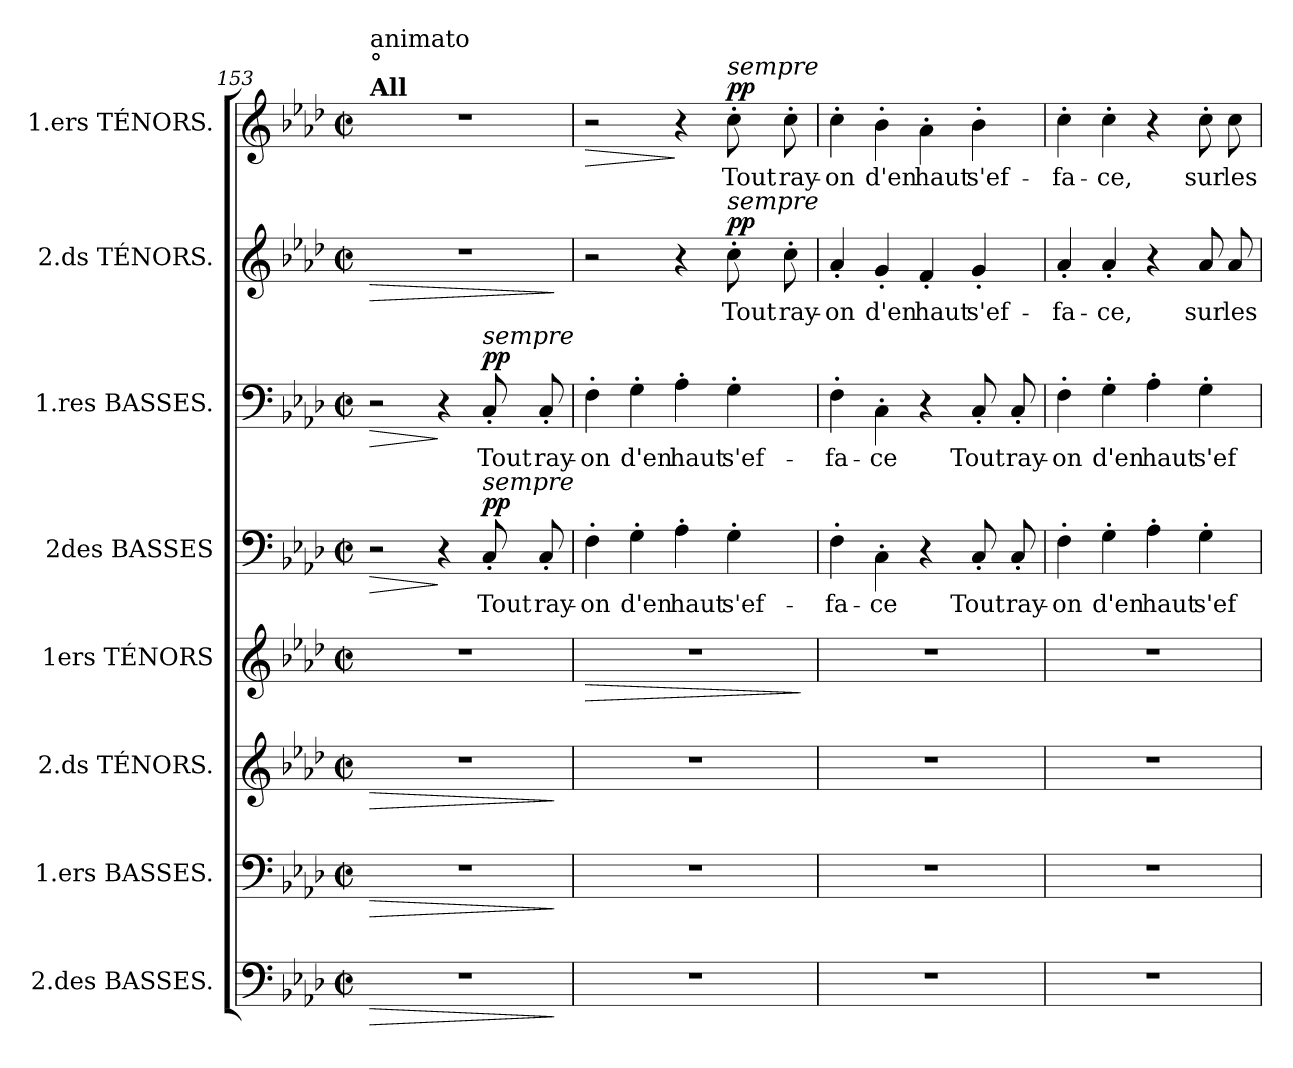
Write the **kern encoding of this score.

**kern	**dynam	**kern	**dynam	**kern	**dynam	**kern	**dynam	**kern	**text	**dynam	**kern	**text	**dynam	**kern	**text	**dynam	**kern	**text	**dynam
*part8	*part8	*part7	*part7	*part6	*part6	*part5	*part5	*part4	*part4	*part4	*part3	*part3	*part3	*part2	*part2	*part2	*part1	*part1	*part1
*staff8	*staff8	*staff7	*staff7	*staff6	*staff6	*staff5	*staff5	*staff4	*staff4	*staff4	*staff3	*staff3	*staff3	*staff2	*staff2	*staff2	*staff1	*staff1	*staff1
*I"2.des BASSES.	*	*I"1.ers BASSES.	*	*I"2.ds TÉNORS.	*	*I"1ers TÉNORS	*	*I"2des BASSES	*	*	*I"1.res BASSES.	*	*	*I"2.ds TÉNORS.	*	*	*I"1.ers TÉNORS.	*	*
*clefF4	*	*clefF4	*	*clefG2	*	*clefG2	*	*clefF4	*	*	*clefF4	*	*	*clefG2	*	*	*clefG2	*	*
*k[b-e-a-d-]	*	*k[b-e-a-d-]	*	*k[b-e-a-d-]	*	*k[b-e-a-d-]	*	*k[b-e-a-d-]	*	*	*k[b-e-a-d-]	*	*	*k[b-e-a-d-]	*	*	*k[b-e-a-d-]	*	*
*A-:	*	*A-:	*	*A-:	*	*A-:	*	*A-:	*	*	*A-:	*	*	*A-:	*	*	*A-:	*	*
*M2/2	*	*M2/2	*	*M2/2	*	*M2/2	*	*M2/2	*	*	*M2/2	*	*	*M2/2	*	*	*M2/2	*	*
*met(c|)	*	*met(c|)	*	*met(c|)	*	*met(c|)	*	*met(c|)	*	*	*met(c|)	*	*	*met(c|)	*	*	*met(c|)	*	*
=153	=153	=153	=153	=153	=153	=153	=153	=153	=153	=153	=153	=153	=153	=153	=153	=153	=153	=153	=153
!	!	!	!	!	!	!	!	!	!	!	!	!	!	!	!	!	!LO:TX:a:B:t=All	!	!
!	!	!	!	!	!	!	!	!	!	!	!	!	!	!	!	!	!LO:TX:a:t=°	!	!
!	!	!	!	!	!	!	!	!	!	!	!	!	!	!	!	!	!LO:TX:a:t=animato	!	!
!	!LO:HP:b	!	!LO:HP:b	!	!LO:HP:b	!	!	!	!	!LO:HP:b	!	!	!LO:HP:b	!	!	!LO:HP:b	!	!	!
1r	>	1r	>	1r	>	1r	.	2r	.	>	2r	.	>	1r	.	>	1r	.	.
.	.	.	.	.	.	.	.	4r	.	]	4r	.	]	.	.	.	.	.	.
!	!	!	!	!	!	!	!	!	!LO:LY:b	!	!	!	!	!	!	!	!	!	!
!	!	!	!	!	!	!	!	!	!	!	!LO:TX:a:i:t=sempre	!	!	!	!	!	!	!	!
!	!	!	!	!	!	!	!	!LO:TX:a:i:t=sempre	!	!	!	!	!	!	!	!	!	!	!
!	!	!	!	!	!	!	!	!	!	!LO:DY:a	!	!LO:LY:b	!LO:DY:a	!	!	!	!	!	!
.	.	.	.	.	.	.	.	8C'</	Tout	pp	8C'</	Tout	pp	.	.	.	.	.	.
!	!	!	!	!	!	!	!	!	!LO:LY:b	!	!	!	!	!	!	!	!	!	!
!	!	!	!	!	!	!	!	!	!	!	!	!LO:LY:b	!	!	!	!	!	!	!
.	.	.	.	.	.	.	.	8C'</	ray-	.	8C'</	ray-	.	.	.	.	.	.	.
.	]	.	]	.	]	.	.	.	.	.	.	.	.	.	.	]	.	.	.
=154	=154	=154	=154	=154	=154	=154	=154	=154	=154	=154	=154	=154	=154	=154	=154	=154	=154	=154	=154
!	!	!	!	!	!	!	!LO:HP:b	!	!	!	!	!	!	!	!	!	!	!	!
!	!	!	!	!	!	!	!	!	!LO:LY:b	!	!	!	!	!	!	!	!	!	!
!	!	!	!	!	!	!	!	!	!	!	!	!LO:LY:b	!	!	!	!	!	!	!LO:HP:b
1r	.	1r	.	1r	.	1r	>	4F'>\	-on	.	4F'>\	-on	.	2r	.	.	2r	.	>
!	!	!	!	!	!	!	!	!	!LO:LY:b	!	!	!	!	!	!	!	!	!	!
!	!	!	!	!	!	!	!	!	!	!	!	!LO:LY:b	!	!	!	!	!	!	!
.	.	.	.	.	.	.	.	4G'>\	d'en	.	4G'>\	d'en	.	.	.	.	.	.	.
!	!	!	!	!	!	!	!	!	!LO:LY:b	!	!	!	!	!	!	!	!	!	!
!	!	!	!	!	!	!	!	!	!	!	!	!LO:LY:b	!	!	!	!	!	!	!
.	.	.	.	.	.	.	.	4A-'>\	haut	.	4A-'>\	haut	.	4r	.	.	4r	.	]
!	!	!	!	!	!	!	!	!	!LO:LY:b	!	!	!	!	!	!	!	!	!	!
!	!	!	!	!	!	!	!	!	!	!	!	!LO:LY:b	!	!	!	!	!	!	!
!	!	!	!	!	!	!	!	!	!	!	!	!	!	!	!LO:LY:b	!	!	!	!
!	!	!	!	!	!	!	!	!	!	!	!	!	!	!	!	!	!LO:TX:a:i:t=sempre	!	!
!	!	!	!	!	!	!	!	!	!	!	!	!	!	!LO:TX:a:i:t=sempre	!	!	!	!	!
!	!	!	!	!	!	!	!	!	!	!	!	!	!	!	!	!LO:DY:a	!	!LO:LY:b	!LO:DY:a
.	.	.	.	.	.	.	.	4G'>\	s'ef-	.	4G'>\	s'ef-	.	8cc'>\	Tout	pp	8cc'>\	Tout	pp
!	!	!	!	!	!	!	!	!	!	!	!	!	!	!	!LO:LY:b	!	!	!	!
!	!	!	!	!	!	!	!	!	!	!	!	!	!	!	!	!	!	!LO:LY:b	!
.	.	.	.	.	.	.	.	.	.	.	.	.	.	8cc'>\	ray-	.	8cc'>\	ray-	.
.	.	.	.	.	.	.	]	.	.	.	.	.	.	.	.	.	.	.	.
=155	=155	=155	=155	=155	=155	=155	=155	=155	=155	=155	=155	=155	=155	=155	=155	=155	=155	=155	=155
!	!	!	!	!	!	!	!	!	!LO:LY:b	!	!	!	!	!	!	!	!	!	!
!	!	!	!	!	!	!	!	!	!	!	!	!LO:LY:b	!	!	!	!	!	!	!
!	!	!	!	!	!	!	!	!	!	!	!	!	!	!	!LO:LY:b	!	!	!	!
!	!	!	!	!	!	!	!	!	!	!	!	!	!	!	!	!	!	!LO:LY:b	!
1r	.	1r	.	1r	.	1r	.	4F'>\	-fa-	.	4F'>\	-fa-	.	4a-'</	-on	.	4cc'>\	-on	.
!	!	!	!	!	!	!	!	!	!LO:LY:b	!	!	!	!	!	!	!	!	!	!
!	!	!	!	!	!	!	!	!	!	!	!	!LO:LY:b	!	!	!	!	!	!	!
!	!	!	!	!	!	!	!	!	!	!	!	!	!	!	!LO:LY:b	!	!	!	!
!	!	!	!	!	!	!	!	!	!	!	!	!	!	!	!	!	!	!LO:LY:b	!
.	.	.	.	.	.	.	.	4C'<\	-ce	.	4C'<\	-ce	.	4g'</	d'en	.	4b-'>\	d'en	.
!	!	!	!	!	!	!	!	!	!	!	!	!	!	!	!LO:LY:b	!	!	!	!
!	!	!	!	!	!	!	!	!	!	!	!	!	!	!	!	!	!	!LO:LY:b	!
.	.	.	.	.	.	.	.	4r	.	.	4r	.	.	4f'</	haut	.	4a-'<\	haut	.
!	!	!	!	!	!	!	!	!	!LO:LY:b	!	!	!	!	!	!	!	!	!	!
!	!	!	!	!	!	!	!	!	!	!	!	!LO:LY:b	!	!	!	!	!	!	!
!	!	!	!	!	!	!	!	!	!	!	!	!	!	!	!LO:LY:b	!	!	!	!
!	!	!	!	!	!	!	!	!	!	!	!	!	!	!	!	!	!	!LO:LY:b	!
.	.	.	.	.	.	.	.	8C'</	Tout	.	8C'</	Tout	.	4g'</	s'ef-	.	4b-'>\	s'ef-	.
!	!	!	!	!	!	!	!	!	!LO:LY:b	!	!	!	!	!	!	!	!	!	!
!	!	!	!	!	!	!	!	!	!	!	!	!LO:LY:b	!	!	!	!	!	!	!
.	.	.	.	.	.	.	.	8C'</	ray-	.	8C'</	ray-	.	.	.	.	.	.	.
!!LO:LB:g=z
=156	=156	=156	=156	=156	=156	=156	=156	=156	=156	=156	=156	=156	=156	=156	=156	=156	=156	=156	=156
!	!	!	!	!	!	!	!	!	!LO:LY:b	!	!	!	!	!	!	!	!	!	!
!	!	!	!	!	!	!	!	!	!	!	!	!LO:LY:b	!	!	!	!	!	!	!
!	!	!	!	!	!	!	!	!	!	!	!	!	!	!	!LO:LY:b	!	!	!	!
!	!	!	!	!	!	!	!	!	!	!	!	!	!	!	!	!	!	!LO:LY:b	!
1r	.	1r	.	1r	.	1r	.	4F'>\	-on	.	4F'>\	-on	.	4a-'</	-fa-	.	4cc'>\	-fa-	.
!	!	!	!	!	!	!	!	!	!LO:LY:b	!	!	!	!	!	!	!	!	!	!
!	!	!	!	!	!	!	!	!	!	!	!	!LO:LY:b	!	!	!	!	!	!	!
!	!	!	!	!	!	!	!	!	!	!	!	!	!	!	!LO:LY:b	!	!	!	!
!	!	!	!	!	!	!	!	!	!	!	!	!	!	!	!	!	!	!LO:LY:b	!
.	.	.	.	.	.	.	.	4G'>\	d'en	.	4G'>\	d'en	.	4a-'</	-ce,	.	4cc'>\	-ce,	.
!	!	!	!	!	!	!	!	!	!LO:LY:b	!	!	!	!	!	!	!	!	!	!
!	!	!	!	!	!	!	!	!	!	!	!	!LO:LY:b	!	!	!	!	!	!	!
.	.	.	.	.	.	.	.	4A-'>\	haut	.	4A-'>\	haut	.	4r	.	.	4r	.	.
!	!	!	!	!	!	!	!	!	!LO:LY:b	!	!	!	!	!	!	!	!	!	!
!	!	!	!	!	!	!	!	!	!	!	!	!LO:LY:b	!	!	!	!	!	!	!
!	!	!	!	!	!	!	!	!	!	!	!	!	!	!	!LO:LY:b	!	!	!	!
!	!	!	!	!	!	!	!	!	!	!	!	!	!	!	!	!	!	!LO:LY:b	!
.	.	.	.	.	.	.	.	4G'>\	s'ef-	.	4G'>\	s'ef-	.	8a-/	sur	.	8cc'>\	sur	.
!	!	!	!	!	!	!	!	!	!	!	!	!	!	!	!LO:LY:b	!	!	!	!
!	!	!	!	!	!	!	!	!	!	!	!	!	!	!	!	!	!	!LO:LY:b	!
.	.	.	.	.	.	.	.	.	.	.	.	.	.	8a-/	les	.	8cc\	les	.
=	=	=	=	=	=	=	=	=	=	=	=	=	=	=	=	=	=	=	=
*-	*-	*-	*-	*-	*-	*-	*-	*-	*-	*-	*-	*-	*-	*-	*-	*-	*-	*-	*-
